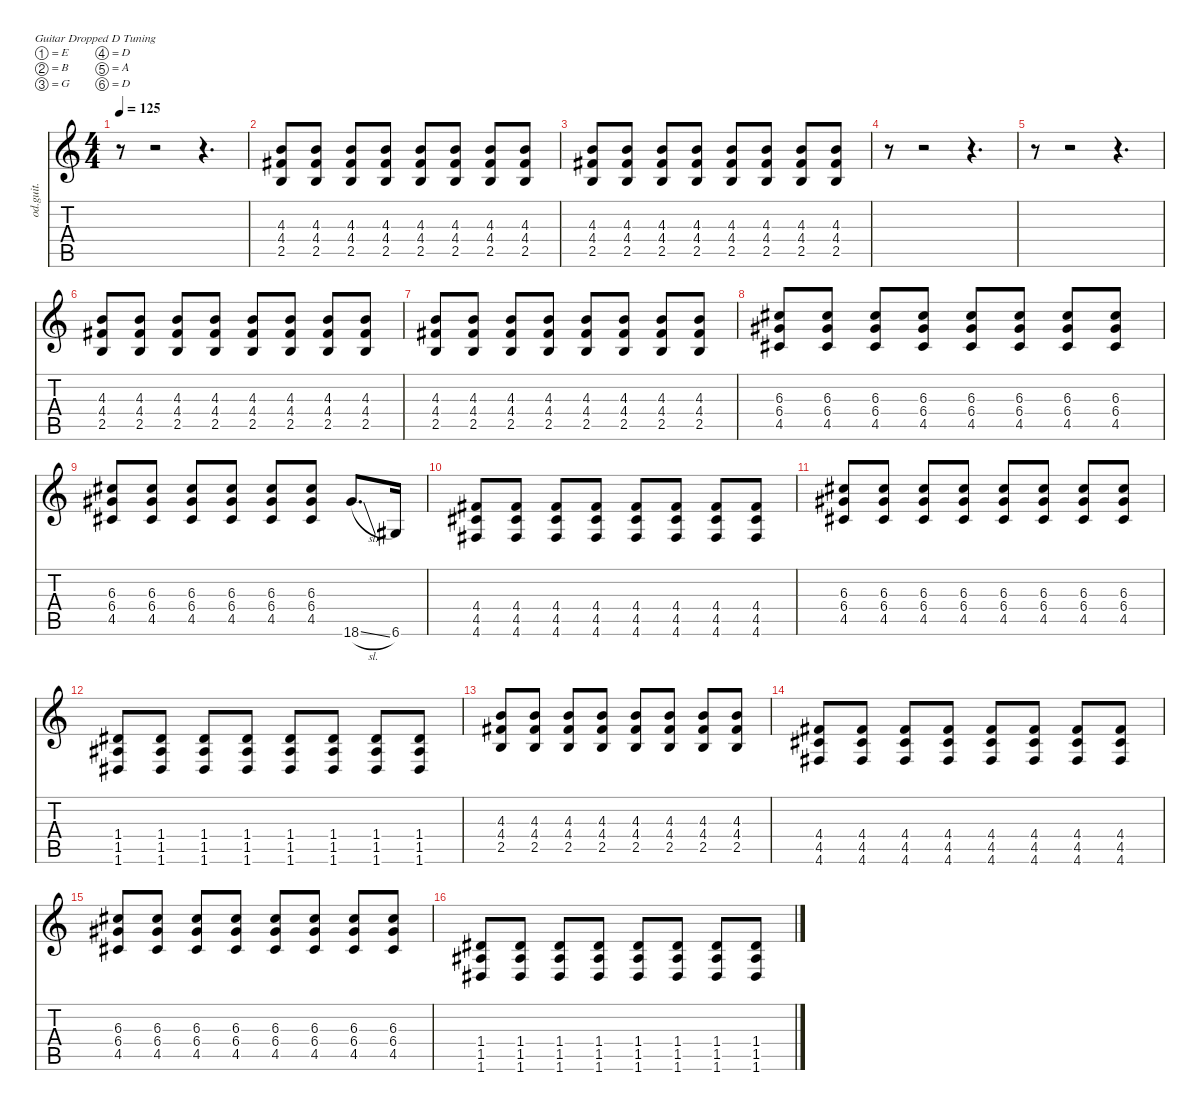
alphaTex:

\defaultSystemsLayout 4
\hideDynamics
\bracketExtendMode nobrackets
\otherSystemsTrackNameOrientation horizontal
\track ("Piste 5" "od.guit.") {instrument overdrivenguitar}
\staff {score tabs}
\tuning (E4 B3 G3 D3 A2 D2)
\ts (4 4)
\tempo 125
\clef g2
\ks c
r.8{dy f} r.2 r.4{d} |
(4.3 4.4{acc #} 2.5).8 (4.3 4.4{acc #} 2.5).8 (4.3 4.4{acc #} 2.5).8 (4.3 4.4{acc #} 2.5).8 (4.3 4.4{acc #} 2.5).8 (4.3 4.4{acc #} 2.5).8 (4.3 4.4{acc #} 2.5).8 (4.3 4.4{acc #} 2.5).8 |
(4.3 4.4{acc #} 2.5).8 (4.3 4.4{acc #} 2.5).8 (4.3 4.4{acc #} 2.5).8 (4.3 4.4{acc #} 2.5).8 (4.3 4.4{acc #} 2.5).8 (4.3 4.4{acc #} 2.5).8 (4.3 4.4{acc #} 2.5).8 (4.3 4.4{acc #} 2.5).8 |
r.8 r.2 r.4{d} |
r.8 r.2 r.4{d} |
(4.3 4.4{acc #} 2.5).8 (4.3 4.4{acc #} 2.5).8 (4.3 4.4{acc #} 2.5).8 (4.3 4.4{acc #} 2.5).8 (4.3 4.4{acc #} 2.5).8 (4.3 4.4{acc #} 2.5).8 (4.3 4.4{acc #} 2.5).8 (4.3 4.4{acc #} 2.5).8 |
(4.3 4.4{acc #} 2.5).8 (4.3 4.4{acc #} 2.5).8 (4.3 4.4{acc #} 2.5).8 (4.3 4.4{acc #} 2.5).8 (4.3 4.4{acc #} 2.5).8 (4.3 4.4{acc #} 2.5).8 (4.3 4.4{acc #} 2.5).8 (4.3 4.4{acc #} 2.5).8 |
(6.3{acc #} 6.4{acc #} 4.5{acc #}).8 (6.3{acc #} 6.4{acc #} 4.5{acc #}).8 (6.3{acc #} 6.4{acc #} 4.5{acc #}).8 (6.3{acc #} 6.4{acc #} 4.5{acc #}).8 (6.3{acc #} 6.4{acc #} 4.5{acc #}).8 (6.3{acc #} 6.4{acc #} 4.5{acc #}).8 (6.3{acc #} 6.4{acc #} 4.5{acc #}).8 (6.3{acc #} 6.4{acc #} 4.5{acc #}).8 |
(6.3{acc #} 6.4{acc #} 4.5{acc #}).8 (6.3{acc #} 6.4{acc #} 4.5{acc #}).8 (6.3{acc #} 6.4{acc #} 4.5{acc #}).8 (6.3{acc #} 6.4{acc #} 4.5{acc #}).8 (6.3{acc #} 6.4{acc #} 4.5{acc #}).8 (6.3{acc #} 6.4{acc #} 4.5{acc #}).8 18.6{sl acc #}.8{d} 6.6{acc #}.16 |
(4.4{acc #} 4.5{acc #} 4.6{acc #}).8 (4.4{acc #} 4.5{acc #} 4.6{acc #}).8 (4.4{acc #} 4.5{acc #} 4.6{acc #}).8 (4.4{acc #} 4.5{acc #} 4.6{acc #}).8 (4.4{acc #} 4.5{acc #} 4.6{acc #}).8 (4.4{acc #} 4.5{acc #} 4.6{acc #}).8 (4.4{acc #} 4.5{acc #} 4.6{acc #}).8 (4.4{acc #} 4.5{acc #} 4.6{acc #}).8 |
(6.3{acc #} 6.4{acc #} 4.5{acc #}).8 (6.3{acc #} 6.4{acc #} 4.5{acc #}).8 (6.3{acc #} 6.4{acc #} 4.5{acc #}).8 (6.3{acc #} 6.4{acc #} 4.5{acc #}).8 (6.3{acc #} 6.4{acc #} 4.5{acc #}).8 (6.3{acc #} 6.4{acc #} 4.5{acc #}).8 (6.3{acc #} 6.4{acc #} 4.5{acc #}).8 (6.3{acc #} 6.4{acc #} 4.5{acc #}).8 |
(1.4{acc #} 1.5{acc #} 1.6{acc #}).8 (1.4{acc #} 1.5{acc #} 1.6{acc #}).8 (1.4{acc #} 1.5{acc #} 1.6{acc #}).8 (1.4{acc #} 1.5{acc #} 1.6{acc #}).8 (1.4{acc #} 1.5{acc #} 1.6{acc #}).8 (1.4{acc #} 1.5{acc #} 1.6{acc #}).8 (1.4{acc #} 1.5{acc #} 1.6{acc #}).8 (1.4{acc #} 1.5{acc #} 1.6{acc #}).8 |
(4.3 4.4{acc #} 2.5).8 (4.3 4.4{acc #} 2.5).8 (4.3 4.4{acc #} 2.5).8 (4.3 4.4{acc #} 2.5).8 (4.3 4.4{acc #} 2.5).8 (4.3 4.4{acc #} 2.5).8 (4.3 4.4{acc #} 2.5).8 (4.3 4.4{acc #} 2.5).8 |
(4.4{acc #} 4.5{acc #} 4.6{acc #}).8 (4.4{acc #} 4.5{acc #} 4.6{acc #}).8 (4.4{acc #} 4.5{acc #} 4.6{acc #}).8 (4.4{acc #} 4.5{acc #} 4.6{acc #}).8 (4.4{acc #} 4.5{acc #} 4.6{acc #}).8 (4.4{acc #} 4.5{acc #} 4.6{acc #}).8 (4.4{acc #} 4.5{acc #} 4.6{acc #}).8 (4.4{acc #} 4.5{acc #} 4.6{acc #}).8 |
(6.3{acc #} 6.4{acc #} 4.5{acc #}).8 (6.3{acc #} 6.4{acc #} 4.5{acc #}).8 (6.3{acc #} 6.4{acc #} 4.5{acc #}).8 (6.3{acc #} 6.4{acc #} 4.5{acc #}).8 (6.3{acc #} 6.4{acc #} 4.5{acc #}).8 (6.3{acc #} 6.4{acc #} 4.5{acc #}).8 (6.3{acc #} 6.4{acc #} 4.5{acc #}).8 (6.3{acc #} 6.4{acc #} 4.5{acc #}).8 |
(1.4{acc #} 1.5{acc #} 1.6{acc #}).8 (1.4{acc #} 1.5{acc #} 1.6{acc #}).8 (1.4{acc #} 1.5{acc #} 1.6{acc #}).8 (1.4{acc #} 1.5{acc #} 1.6{acc #}).8 (1.4{acc #} 1.5{acc #} 1.6{acc #}).8 (1.4{acc #} 1.5{acc #} 1.6{acc #}).8 (1.4{acc #} 1.5{acc #} 1.6{acc #}).8 (1.4{acc #} 1.5{acc #} 1.6{acc #}).8
